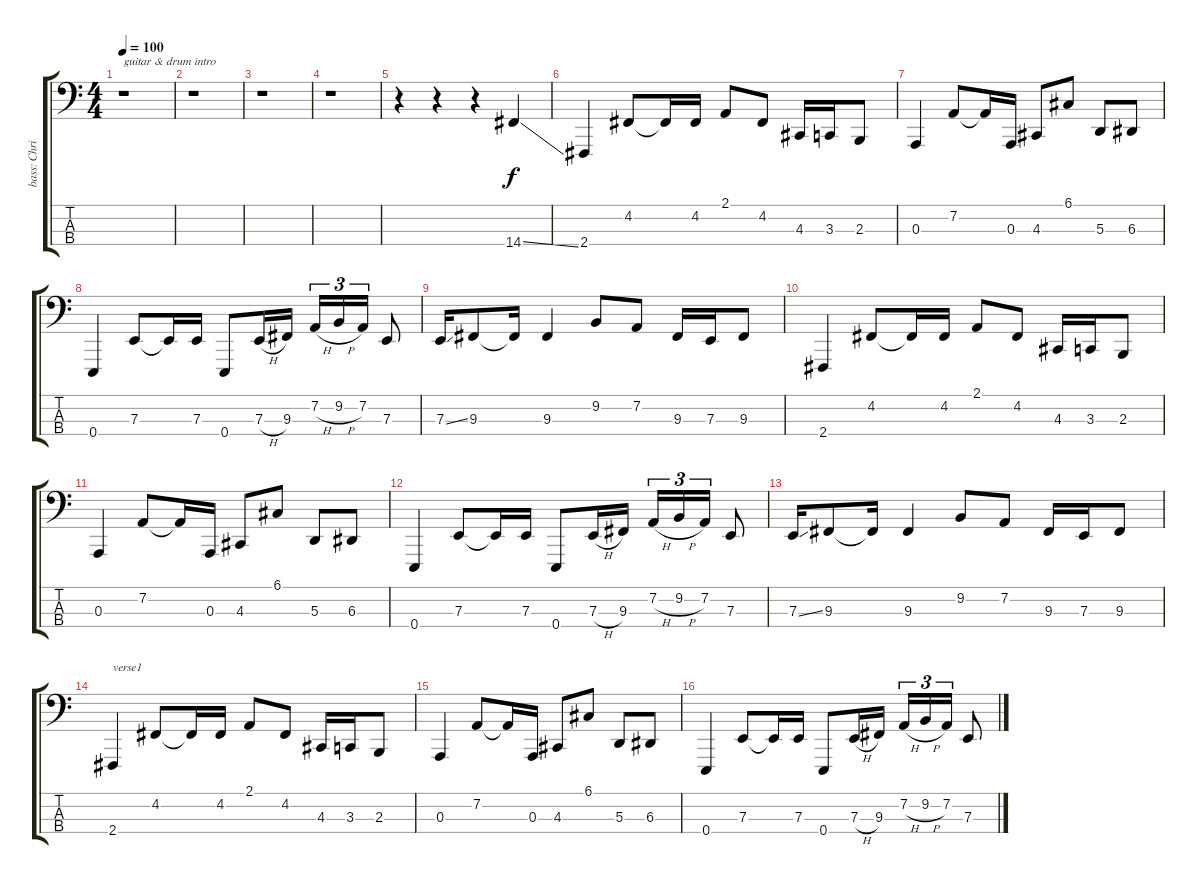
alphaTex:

\track ("bass: Chris" "bass: Chri") {instrument lead8bassandlead}
\staff {score tabs}
\tuning (G2 D2 A1 E1) {hide}
\ts (4 4)
\tempo 100
\clef f4
\ks c
r.1{txt "guitar & drum intro" dy f instrument lead8bassandlead} |
r.1 |
r.1 |
r.1 |
r.4 r.4 r.4 14.4{ss}.4 |
2.4.4 4.2.8 4.2{t}.16 4.2.16 2.1.8 4.2.8 4.3.16 3.3.16 2.3.8 |
0.3.4 7.2.8 7.2{t}.16 0.3.16 4.3.8 6.1.8 5.3.8 6.3.8 |
0.4.4 7.3.8 7.3{t}.16 7.3.16 0.4.8 7.3{h}.16 9.3.16 7.2{h}.16{tu (3 2)} 9.2{h}.16{tu (3 2)} 7.2.16{tu (3 2)} 7.3.8 |
7.3{ss}.16 9.3.8 9.3{t}.16 9.3.4 9.2.8 7.2.8 9.3.16 7.3.16 9.3.8 |
2.4.4 4.2.8 4.2{t}.16 4.2.16 2.1.8 4.2.8 4.3.16 3.3.16 2.3.8 |
0.3.4 7.2.8 7.2{t}.16 0.3.16 4.3.8 6.1.8 5.3.8 6.3.8 |
0.4.4 7.3.8 7.3{t}.16 7.3.16 0.4.8 7.3{h}.16 9.3.16 7.2{h}.16{tu (3 2)} 9.2{h}.16{tu (3 2)} 7.2.16{tu (3 2)} 7.3.8 |
7.3{ss}.16 9.3.8 9.3{t}.16 9.3.4 9.2.8 7.2.8 9.3.16 7.3.16 9.3.8 |
2.4.4{txt "verse1"} 4.2.8 4.2{t}.16 4.2.16 2.1.8 4.2.8 4.3.16 3.3.16 2.3.8 |
0.3.4 7.2.8 7.2{t}.16 0.3.16 4.3.8 6.1.8 5.3.8 6.3.8 |
0.4.4 7.3.8 7.3{t}.16 7.3.16 0.4.8 7.3{h}.16 9.3.16 7.2{h}.16{tu (3 2)} 9.2{h}.16{tu (3 2)} 7.2.16{tu (3 2)} 7.3.8
